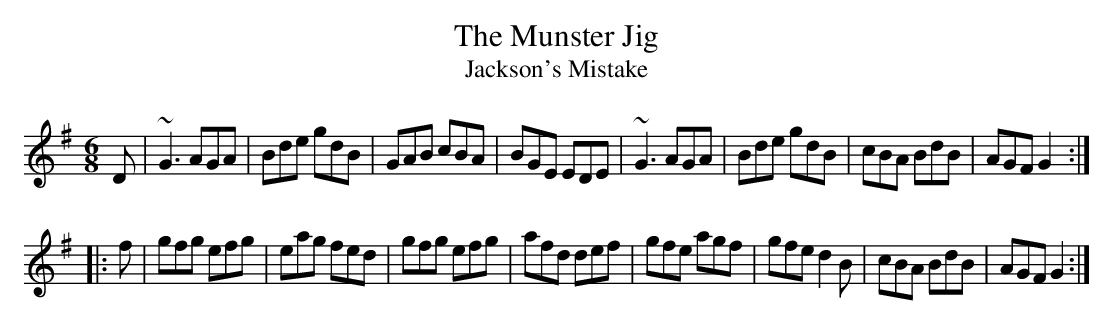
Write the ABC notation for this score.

X:1
T:The Munster Jig
T:Jackson's Mistake
M:6/8
L:1/8
K:G
   D | ~G3 AGA | Bde gdB | GAB cBA | BGE EDE \
     | ~G3 AGA | Bde gdB | cBA BdB | AGF G2 :|
|: f | gfg efg | eag fed | gfg efg | afd def \
     | gfe agf | gfe d2B | cBA BdB | AGF G2 :|
